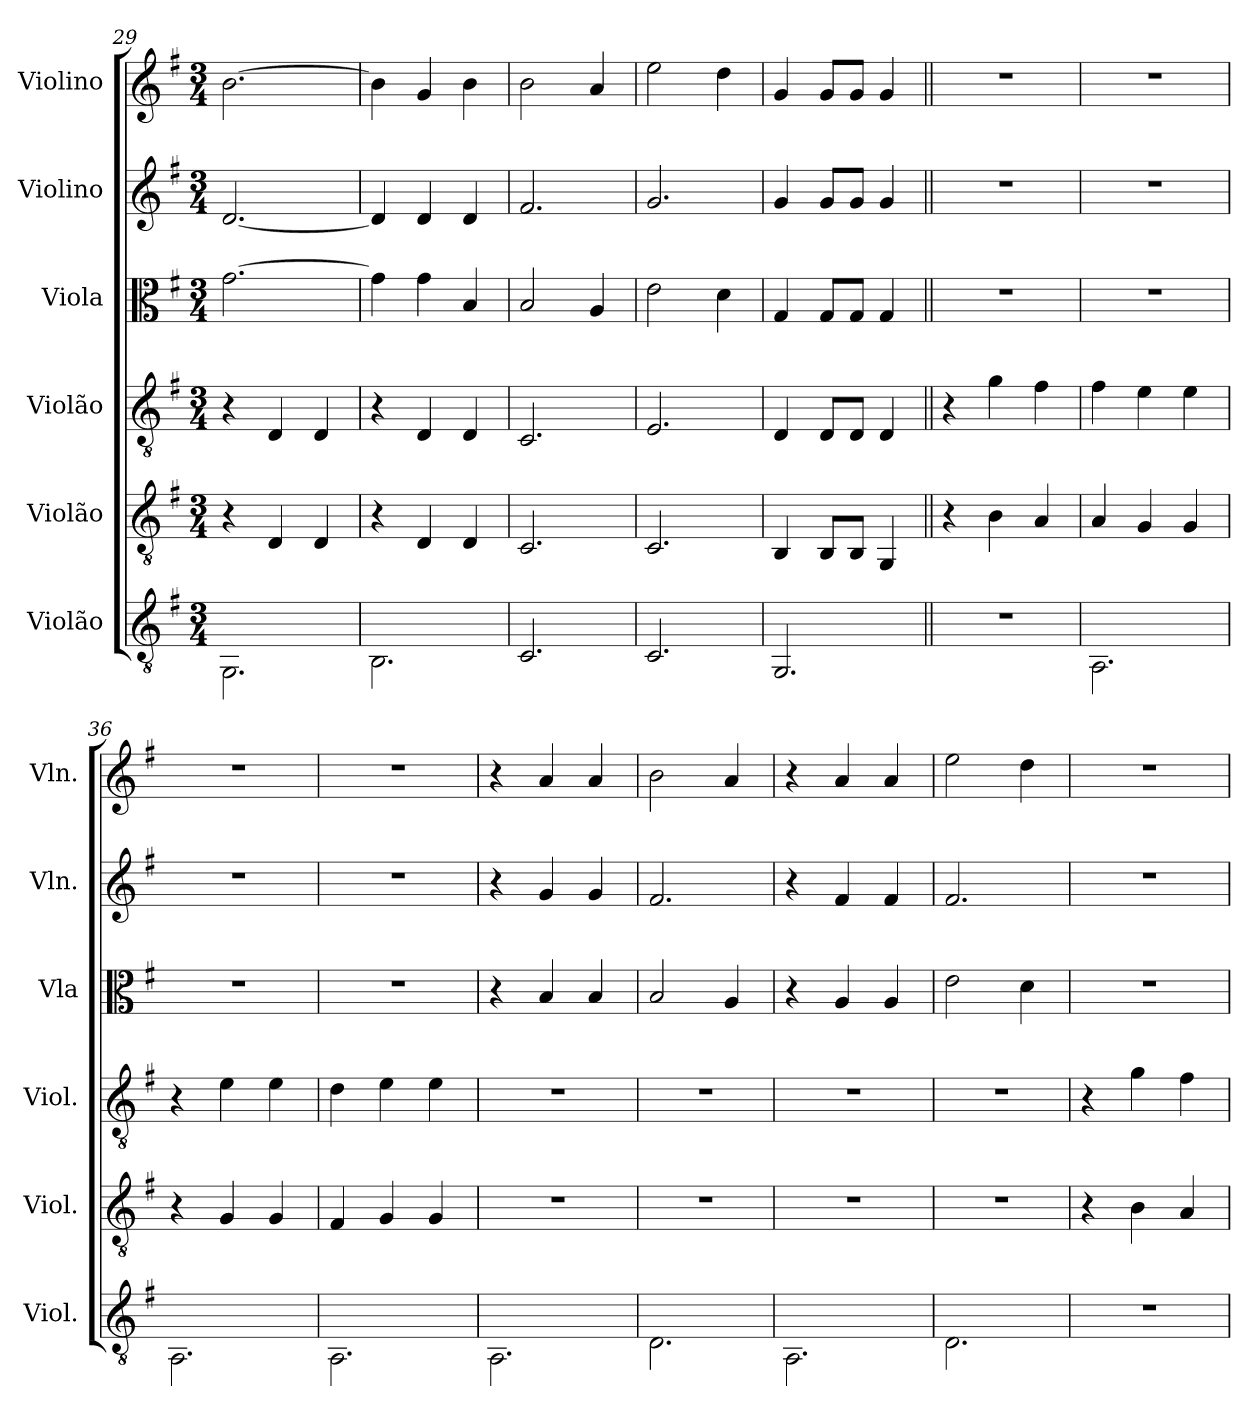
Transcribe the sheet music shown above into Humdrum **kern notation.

**kern	**kern	**kern	**kern	**kern	**kern
*part6	*part5	*part4	*part3	*part2	*part1
*staff6	*staff5	*staff4	*staff3	*staff2	*staff1
*I"Violão	*I"Violão	*I"Violão	*I"Viola	*I"Violino	*I"Violino
*I'Viol.	*I'Viol.	*I'Viol.	*I'Vla	*I'Vln.	*I'Vln.
*clefGv2	*clefGv2	*clefGv2	*clefC3	*clefG2	*clefG2
*k[f#]	*k[f#]	*k[f#]	*k[f#]	*k[f#]	*k[f#]
*M3/4	*M3/4	*M3/4	*M3/4	*M3/4	*M3/4
=29	=29	=29	=29	=29	=29
2.GG\	4r	4r	[2.g\	[2.d/	[2.b\
.	4D/	4D/	.	.	.
.	4D/	4D/	.	.	.
=30	=30	=30	=30	=30	=30
2.BB\	4r	4r	4g\]	4d/]	4b\]
.	4D/	4D/	4g\	4d/	4g/
.	4D/	4D/	4B/	4d/	4b\
=31	=31	=31	=31	=31	=31
2.C/	2.C/	2.C/	2B/	2.f#/	2b\
.	.	.	4A/	.	4a/
=32	=32	=32	=32	=32	=32
2.C/	2.C/	2.E/	2e\	2.g/	2ee\
.	.	.	4d\	.	4dd\
=33	=33	=33	=33	=33	=33
2.GG/	4BB/	4D/	4G/	4g/	4g/
.	8BB/L	8D/L	8G/L	8g/L	8g/L
.	8BB/J	8D/J	8G/J	8g/J	8g/J
.	4GG/	4D/	4G/	4g/	4g/
!!LO:PB:g=z
=34||	=34||	=34||	=34||	=34||	=34||
2.r	4r	4r	2.r	2.r	2.r
.	4B\	4g\	.	.	.
.	4A/	4f#\	.	.	.
=35	=35	=35	=35	=35	=35
2.AA\	4A/	4f#\	2.r	2.r	2.r
.	4G/	4e\	.	.	.
.	4G/	4e\	.	.	.
=36	=36	=36	=36	=36	=36
2.AA\	4r	4r	2.r	2.r	2.r
.	4G/	4e\	.	.	.
.	4G/	4e\	.	.	.
=37	=37	=37	=37	=37	=37
2.AA\	4F#/	4d\	2.r	2.r	2.r
.	4G/	4e\	.	.	.
.	4G/	4e\	.	.	.
=38	=38	=38	=38	=38	=38
2.AA\	2.r	2.r	4r	4r	4r
.	.	.	4B/	4g/	4a/
.	.	.	4B/	4g/	4a/
=39	=39	=39	=39	=39	=39
2.D\	2.r	2.r	2B/	2.f#/	2b\
.	.	.	4A/	.	4a/
=40	=40	=40	=40	=40	=40
2.AA\	2.r	2.r	4r	4r	4r
.	.	.	4A/	4f#/	4a/
.	.	.	4A/	4f#/	4a/
=41	=41	=41	=41	=41	=41
2.D\	2.r	2.r	2e\	2.f#/	2ee\
.	.	.	4d\	.	4dd\
!!LO:LB:g=z
=42	=42	=42	=42	=42	=42
2.r	4r	4r	2.r	2.r	2.r
.	4B\	4g\	.	.	.
.	4A/	4f#\	.	.	.
=	=	=	=	=	=
*-	*-	*-	*-	*-	*-
